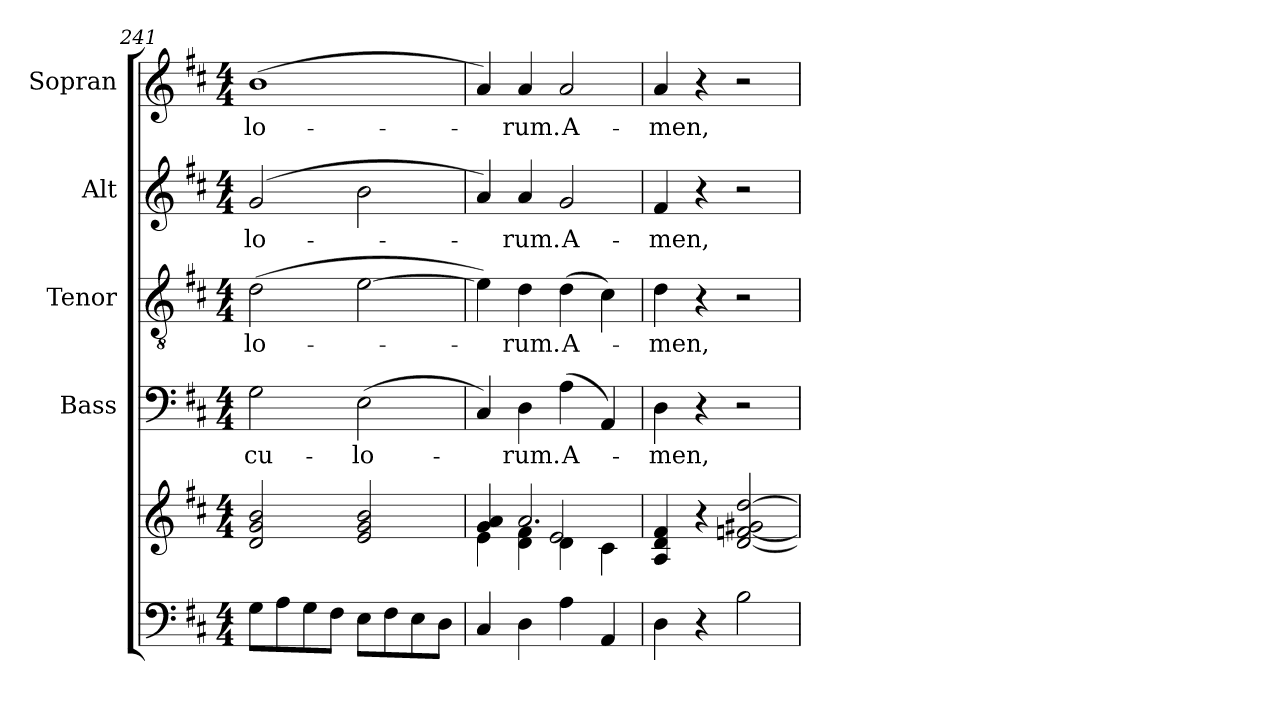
**kern	**kern	**kern	**text	**kern	**text	**kern	**text	**kern	**text
*part5	*part5	*part4	*part4	*part3	*part3	*part2	*part2	*part1	*part1
*staff6	*staff5	*staff4	*staff4	*staff3	*staff3	*staff2	*staff2	*staff1	*staff1
*	*	*I"Bass	*	*I"Tenor	*	*I"Alt	*	*I"Sopran	*
*	*	*I'B	*	*I'T	*	*I'A	*	*I'S	*
*clefF4	*clefG2	*clefF4	*	*clefGv2	*	*clefG2	*	*clefG2	*
*k[f#c#]	*k[f#c#]	*k[f#c#]	*	*k[f#c#]	*	*k[f#c#]	*	*k[f#c#]	*
*D:	*D:	*D:	*	*D:	*	*D:	*	*D:	*
*M4/4	*M4/4	*M4/4	*	*M4/4	*	*M4/4	*	*M4/4	*
=241	=241	=241	=241	=241	=241	=241	=241	=241	=241
!	!	!	!LO:LY:b	!	!LO:LY:b	!	!LO:LY:b	!	!LO:LY:b
8G\L	2d/ 2g/ 2b/	2G\	-cu-	(>2d\	-lo-	(2g/	-lo-	(>1b	-lo-
8A\	.	.	.	.	.	.	.	.	.
8G\	.	.	.	.	.	.	.	.	.
8F#\J	.	.	.	.	.	.	.	.	.
!	!	!	!LO:LY:b	!	!	!	!	!	!
8E\L	2e/ 2g/ 2b/	(>2E\	-lo-	[2e\	.	2b\	.	.	.
8F#\	.	.	.	.	.	.	.	.	.
8E\	.	.	.	.	.	.	.	.	.
8D\J	.	.	.	.	.	.	.	.	.
=242	=242	=242	=242	=242	=242	=242	=242	=242	=242
*	*^	*	*	*	*	*	*	*	*
*	*	*^	*	*	*	*	*	*	*	*
4C#/	4g/ 4a/	4e\	2ryy	4C#/)	.	4e\])	.	4a/)	.	4a/)	.
!	!	!	!	!	!LO:LY:b	!	!LO:LY:b	!	!LO:LY:b	!	!LO:LY:b
4D\	2.a/	4d\ 4f#\	.	4D\	-rum.	4d\	-rum.	4a/	-rum.	4a/	-rum.
!	!	!	!	!	!LO:LY:b	!	!LO:LY:b	!	!LO:LY:b	!	!LO:LY:b
4A\	.	4d\	2e/	(>4A\	A-	(>4d\	A-	2g/	A-	2a/	A-
4AA/	.	4c#\	.	4AA/)	.	4c#\)	.	.	.	.	.
*	*	*v	*v	*	*	*	*	*	*	*	*
=243	=243	=243	=243	=243	=243	=243	=243	=243	=243	=243
!	!	!	!	!LO:LY:b	!	!LO:LY:b	!	!LO:LY:b	!	!LO:LY:b
*	*v	*v	*	*	*	*	*	*	*	*
4D\	4A/ 4d/ 4f#/	4D\	-men,	4d\	-men,	4f#/	-men,	4a/	-men,
4r	4r	4r	.	4r	.	4r	.	4r	.
2B\	[2d/ [2fn/ 2g#X/ [2dd/	2r	.	2r	.	2r	.	2r	.
=	=	=	=	=	=	=	=	=	=
*-	*-	*-	*-	*-	*-	*-	*-	*-	*-
